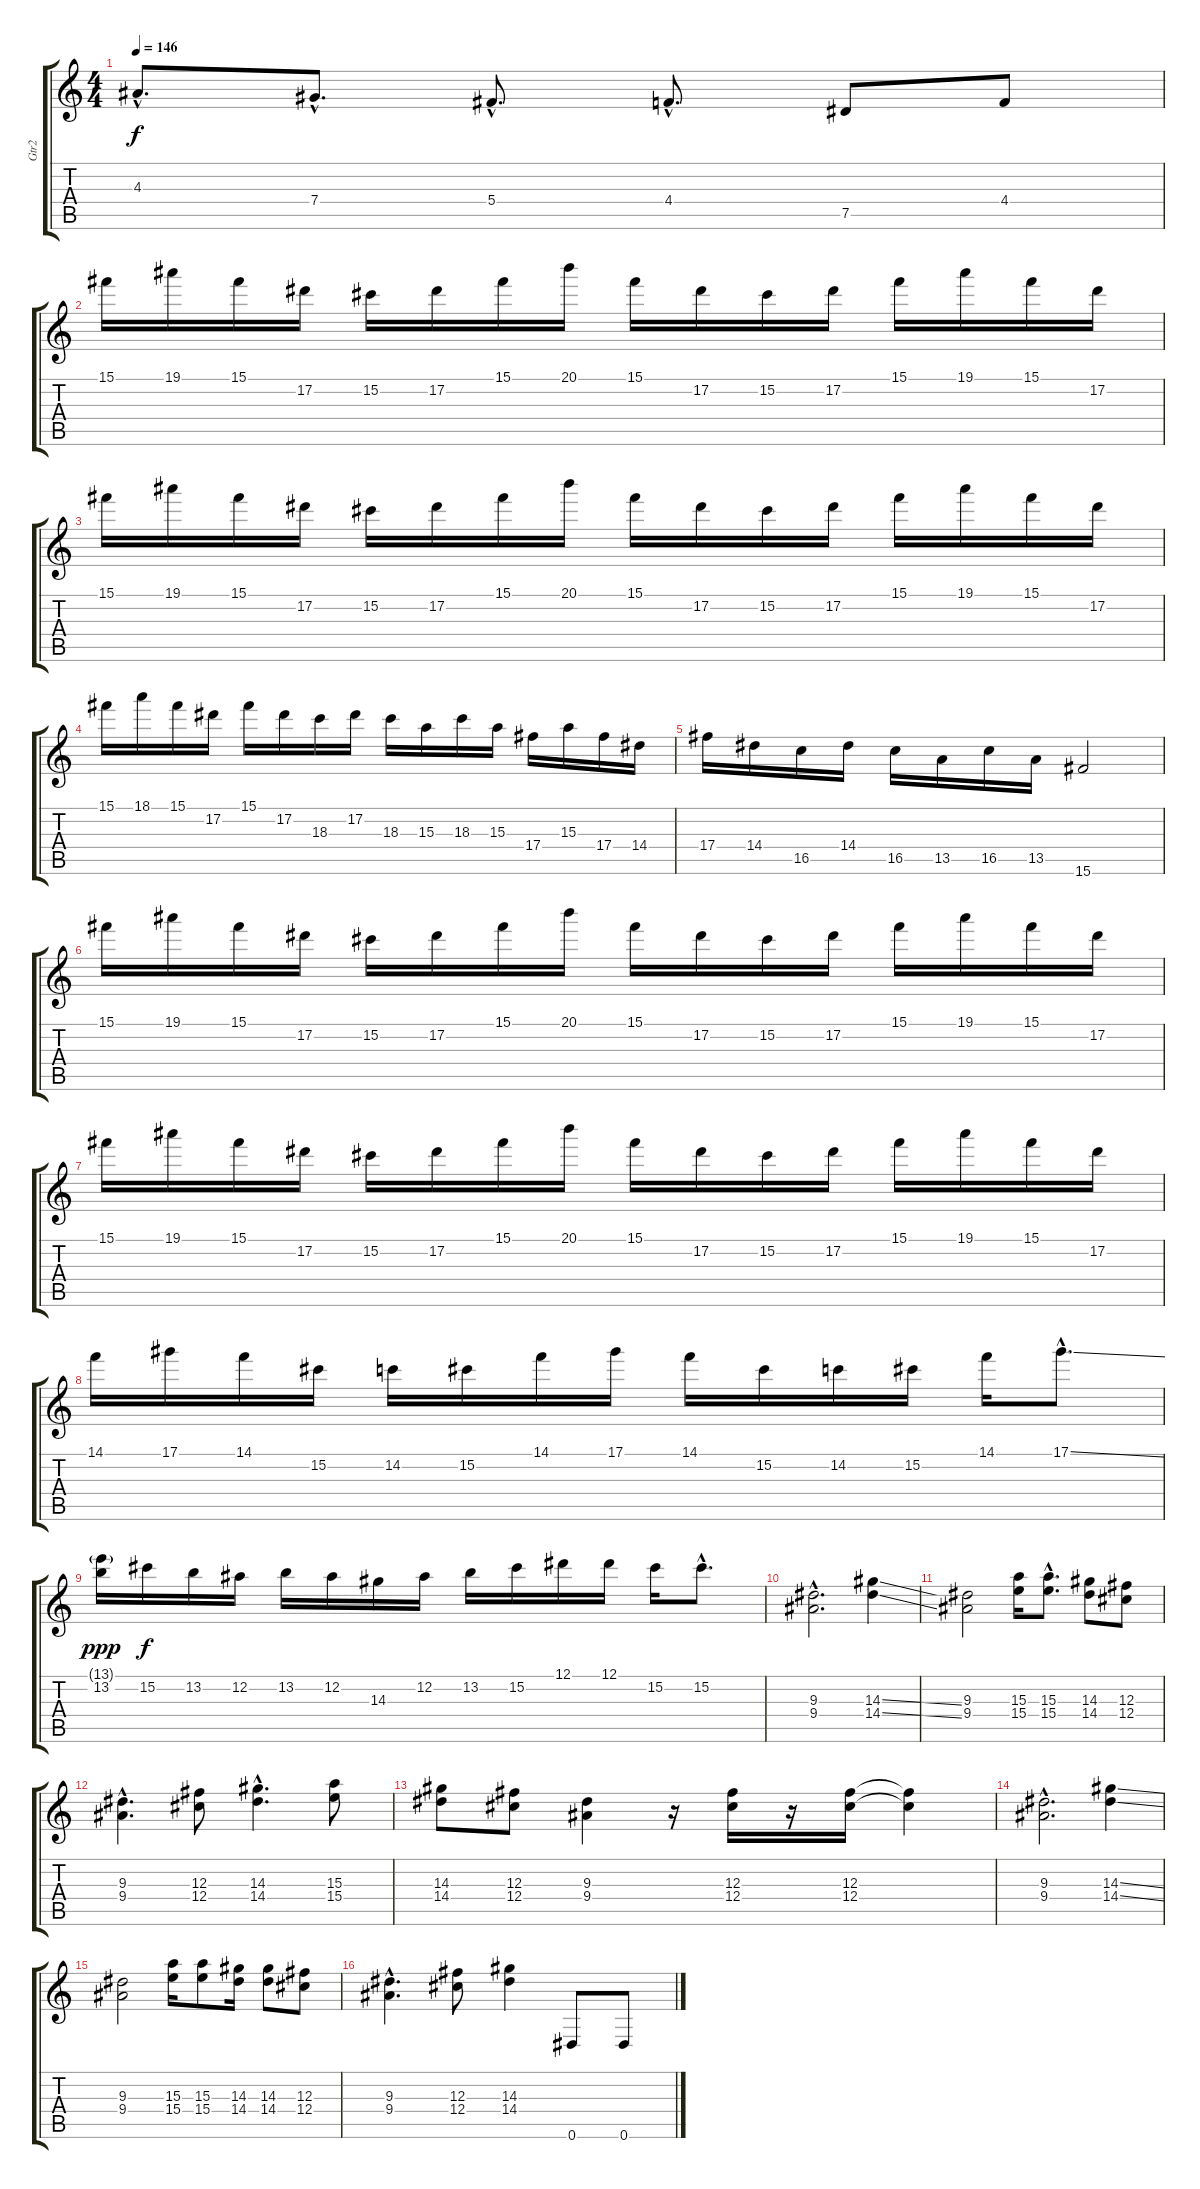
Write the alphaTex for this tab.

\track ("Gtr2" "Gtr2") {instrument overdrivenguitar}
\staff {score tabs}
\tuning (Eb4 Bb3 Gb3 Db3 Ab2 Eb2) {hide}
\ts (4 4)
\tempo 146
\clef g2
\ks c
4.3{hac}.8{d dy f volume 16 balance 12} 7.4{hac}.8{d} 5.4{hac}.8{d} 4.4{hac}.8{d} 7.5.8 4.4.8 |
15.1.16{volume 16 balance 12} 19.1.16 15.1.16 17.2.16 15.2.16 17.2.16 15.1.16 20.1.16 15.1.16 17.2.16 15.2.16 17.2.16 15.1.16 19.1.16 15.1.16 17.2.16 |
15.1.16 19.1.16 15.1.16 17.2.16 15.2.16 17.2.16 15.1.16 20.1.16 15.1.16 17.2.16 15.2.16 17.2.16 15.1.16 19.1.16 15.1.16 17.2.16 |
15.1.16 18.1.16 15.1.16 17.2.16 15.1.16 17.2.16 18.3.16 17.2.16 18.3.16 15.3.16 18.3.16 15.3.16 17.4.16 15.3.16 17.4.16 14.4.16 |
17.4.16 14.4.16 16.5.16 14.4.16 16.5.16 13.5.16 16.5.16 13.5.16 15.6.2 |
15.1.16 19.1.16 15.1.16 17.2.16 15.2.16 17.2.16 15.1.16 20.1.16 15.1.16 17.2.16 15.2.16 17.2.16 15.1.16 19.1.16 15.1.16 17.2.16 |
15.1.16 19.1.16 15.1.16 17.2.16 15.2.16 17.2.16 15.1.16 20.1.16 15.1.16 17.2.16 15.2.16 17.2.16 15.1.16 19.1.16 15.1.16 17.2.16 |
14.1.16 17.1.16 14.1.16 15.2.16 14.2.16 15.2.16 14.1.16 17.1.16 14.1.16 15.2.16 14.2.16 15.2.16 14.1.16 17.1{ss hac}.8{d} |
(13.1{g} 13.2).16{dy ppp} 15.2.16{dy f} 13.2.16 12.2.16 13.2.16 12.2.16 14.3.16 12.2.16 13.2.16 15.2.16 12.1.16 12.1.16 15.2.16 15.2{hac}.8{d} |
(9.3{hac} 9.4{hac}).2{d volume 14 balance 12 instrument overdrivenguitar} (14.3{ss} 14.4{ss}).4 |
(9.3 9.4).2 (15.3 15.4).16 (15.3{hac} 15.4{hac}).8{d} (14.3 14.4).8 (12.3 12.4).8 |
(9.3{hac} 9.4{hac}).4{d} (12.3 12.4).8 (14.3{hac} 14.4{hac}).4{d} (15.3 15.4).8 |
(14.3 14.4).8 (12.3 12.4).8 (9.3 9.4).4 r.16 (12.3 12.4).16 r.16 (12.3 12.4).16 (12.3{t} 12.4{t}).4 |
(9.3{hac} 9.4{hac}).2{d} (14.3{ss} 14.4{ss}).4 |
(9.3 9.4).2 (15.3 15.4).16 (15.3 15.4).8 (14.3 14.4).16 (14.3 14.4).8 (12.3 12.4).8 |
(9.3{hac} 9.4{hac}).4{d} (12.3 12.4).8 (14.3 14.4).4 0.6.8 0.6.8
